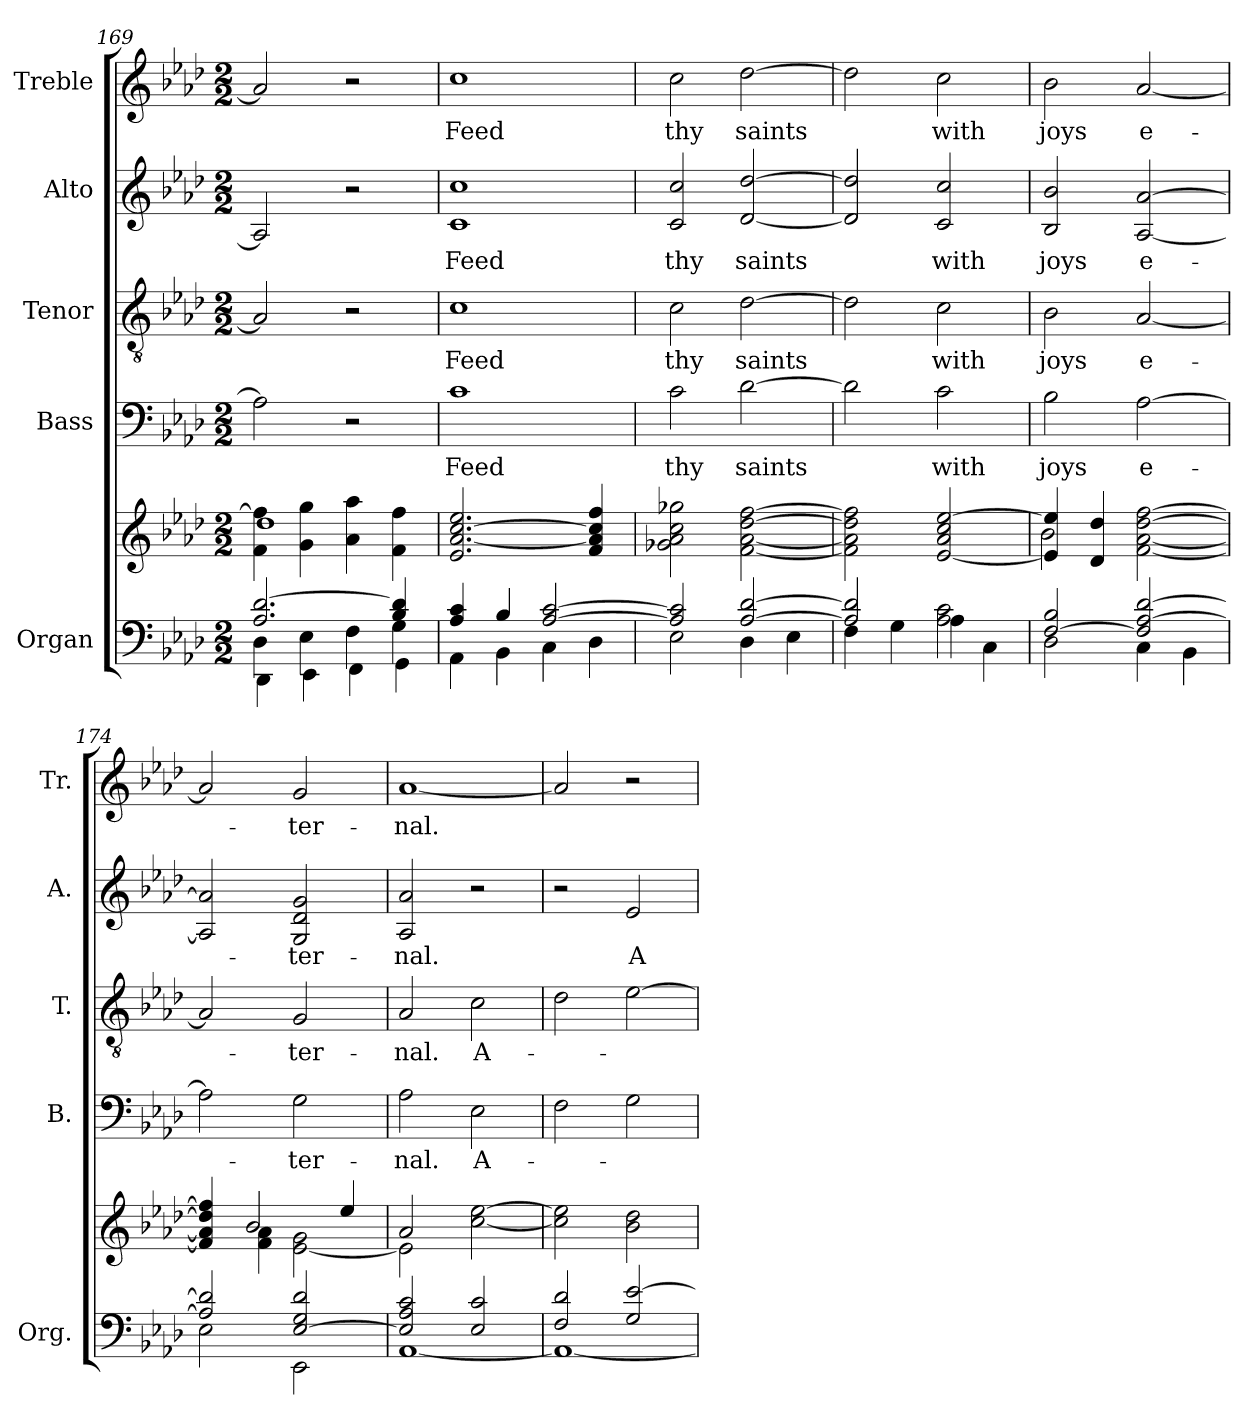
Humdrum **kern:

**kern	**kern	**kern	**text	**kern	**text	**kern	**text	**kern	**text
*part5	*part5	*part4	*part4	*part3	*part3	*part2	*part2	*part1	*part1
*staff6	*staff5	*staff4	*staff4	*staff3	*staff3	*staff2	*staff2	*staff1	*staff1
*I"Organ	*	*I"Bass	*	*I"Tenor	*	*I"Alto	*	*I"Treble	*
*I'Org.	*	*I'B.	*	*I'T.	*	*I'A.	*	*I'Tr.	*
*clefF4	*clefG2	*clefF4	*	*clefGv2	*	*clefG2	*	*clefG2	*
*	*	*	*	*ITrd7c12	*	*	*	*	*
*k[b-e-a-d-]	*k[b-e-a-d-]	*k[b-e-a-d-]	*	*k[b-e-a-d-]	*	*k[b-e-a-d-]	*	*k[b-e-a-d-]	*
*A-:	*A-:	*A-:	*	*A-:	*	*A-:	*	*A-:	*
*M2/2	*M2/2	*M2/2	*	*M2/2	*	*M2/2	*	*M2/2	*
=169	=169	=169	=169	=169	=169	=169	=169	=169	=169
*^	*^	*	*	*	*	*	*	*	*
*	*^	*	*	*	*	*	*	*	*	*	*
2.A-i/ [2.d-i	4D-i\	4DD-i\	4fi\ 4ffi]	1dd-i	2A-i\]	.	2AA-i/]	.	2A-i/]	.	2a-i/]	.
.	4E-i\	4EE-i\	4gi\ 4ggi	.	.	.	.	.	.	.	.	.
.	4Fi\	4FFi\	4a-i\ 4aa-i	.	2r	.	2r	.	2r	.	2r	.
4B-i/ 4d-i]	4Gi\	4GGi\	4fi\ 4ffi	.	.	.	.	.	.	.	.	.
*	*v	*v	*	*	*	*	*	*	*	*	*	*
*	*	*v	*v	*	*	*	*	*	*	*	*
=170	=170	=170	=170	=170	=170	=170	=170	=170	=170	=170
*	*^	*	*	*	*	*	*	*	*	*
!	!	!	!	!	!LO:LY:b:color=#000000	!	!	!	!	!	!
*	*v	*v	*	*	*	*	*	*	*	*	*
*	*^	*	*	*	*	*	*	*	*	*
!	!	!	!	!	!	!	!LO:LY:b:color=#000000	!	!	!	!
*	*v	*v	*	*	*	*	*	*	*	*	*
*	*^	*	*	*	*	*	*	*	*	*
!	!	!	!	!	!	!	!	!	!LO:LY:b:color=#000000	!	!
*	*v	*v	*	*	*	*	*	*	*	*	*
*	*^	*	*	*	*	*	*	*	*	*
!	!	!	!	!	!	!	!	!	!	!	!LO:LY:b:color=#000000
*	*v	*v	*	*	*	*	*	*	*	*	*
4A-i/ 4ci	4AA-i\	2.e-i/ [2.a-i [2.cci 2.ee-i	1ci	Feed	1Ci	Feed	1ci 1cci	Feed	1cci	Feed
4B-i/	4BB-i\	.	.	.	.	.	.	.	.	.
[2A-i/ [2ci	4Ci\	.	.	.	.	.	.	.	.	.
.	4D-i\	4fi/ 4a-i] 4cci] 4ffi	.	.	.	.	.	.	.	.
=171	=171	=171	=171	=171	=171	=171	=171	=171	=171	=171
!	!	!	!	!LO:LY:b:color=#000000	!	!	!	!	!	!
!	!	!	!	!	!	!LO:LY:b:color=#000000	!	!	!	!
!	!	!	!	!	!	!	!	!LO:LY:b:color=#000000	!	!
!	!	!	!	!	!	!	!	!	!	!LO:LY:b:color=#000000
2A-i/] 2ci]	2E-i\	2g-Xi\ 2a-i 2cci 2gg-Xi	2ci\	thy	2Ci\	thy	2ci/ 2cci	thy	2cci\	thy
!	!	!	!	!LO:LY:b:color=#000000	!	!	!	!	!	!
!	!	!	!	!	!	!LO:LY:b:color=#000000	!	!	!	!
!	!	!	!	!	!	!	!	!LO:LY:b:color=#000000	!	!
!	!	!	!	!	!	!	!	!	!	!LO:LY:b:color=#000000
[2A-i/ [2d-i	4D-i\	[2fi\ [2a-i [2dd-i [2ffi	[2d-i\	saints	[2D-i\	saints	[2d-i/ [2dd-i	saints	[2dd-i\	saints
.	4E-i\	.	.	.	.	.	.	.	.	.
!!LO:LB:g=z
=172	=172	=172	=172	=172	=172	=172	=172	=172	=172	=172
*	*^	*	*	*	*	*	*	*	*	*
2A-i/] 2d-i]	4Fi\	4ryy	2fi\] 2a-i] 2dd-i] 2ffi]	2d-i\]	.	2D-i\]	.	2d-i/] 2dd-i]	.	2dd-i\]	.
.	4Gi\	2ryy	.	.	.	.	.	.	.	.	.
!	!	!	!	!	!LO:LY:b:color=#000000	!	!	!	!	!	!
!	!	!	!	!	!	!	!LO:LY:b:color=#000000	!	!	!	!
!	!	!	!	!	!	!	!	!	!LO:LY:b:color=#000000	!	!
!	!	!	!	!	!	!	!	!	!	!	!LO:LY:b:color=#000000
2A-i\ 2ci	4A-i\	.	[2e-i/ 2a-i 2cci [2ee-i	2ci\	with	2Ci\	with	2ci/ 2cci	with	2cci\	with
.	4Ci\	4ryy	.	.	.	.	.	.	.	.	.
*	*v	*v	*	*	*	*	*	*	*	*	*
=173	=173	=173	=173	=173	=173	=173	=173	=173	=173	=173
*	*	*^	*	*	*	*	*	*	*	*
*	*^	*	*	*	*	*	*	*	*	*	*
!	!	!	!	!	!	!LO:LY:b:color=#000000	!	!	!	!	!	!
*	*v	*v	*	*	*	*	*	*	*	*	*	*
*	*^	*	*	*	*	*	*	*	*	*	*
!	!	!	!	!	!	!	!	!LO:LY:b:color=#000000	!	!	!	!
*	*v	*v	*	*	*	*	*	*	*	*	*	*
*	*^	*	*	*	*	*	*	*	*	*	*
!	!	!	!	!	!	!	!	!	!	!LO:LY:b:color=#000000	!	!
*	*v	*v	*	*	*	*	*	*	*	*	*	*
*	*^	*	*	*	*	*	*	*	*	*	*
!	!	!	!	!	!	!	!	!	!	!	!	!LO:LY:b:color=#000000
*	*v	*v	*	*	*	*	*	*	*	*	*	*
[2Fi/ 2B-i	2D-i\	4e-i/] 4ee-i]	2b-i\	2B-i\	joys	2BB-i\	joys	2B-i/ 2b-i	joys	2b-i\	joys
.	.	4d-i/ 4dd-i	.	.	.	.	.	.	.	.	.
!	!	!	!	!	!LO:LY:b:color=#000000	!	!	!	!	!	!
!	!	!	!	!	!	!	!LO:LY:b:color=#000000	!	!	!	!
!	!	!	!	!	!	!	!	!	!LO:LY:b:color=#000000	!	!
!	!	!	!	!	!	!	!	!	!	!	!LO:LY:b:color=#000000
2Fi/] [2A-i [2d-i	4Ci\	[2fi\ [2a-i [2dd-i [2ffi	2ryy	[2A-i\	e-	[2AA-i/	e-	[2A-i/ [2a-i	e-	[2a-i/	e-
.	4BB-i\	.	.	.	.	.	.	.	.	.	.
=174	=174	=174	=174	=174	=174	=174	=174	=174	=174	=174	=174
2A-i/] 2d-i]	2E-i\	4fi/] 4a-i] 4dd-i] 4ffi]	4ryy	2A-i\]	.	2AA-i/]	.	2A-i/] 2a-i]	.	2a-i/]	.
.	.	2b-i/	4fi\ 4a-i	.	.	.	.	.	.	.	.
!	!	!	!	!	!LO:LY:b:color=#000000	!	!	!	!	!	!
!	!	!	!	!	!	!	!LO:LY:b:color=#000000	!	!	!	!
!	!	!	!	!	!	!	!	!	!LO:LY:b:color=#000000	!	!
!	!	!	!	!	!	!	!	!	!	!	!LO:LY:b:color=#000000
[2E-i/ 2Gi 2d-i	2EE-i\	.	[2e-i\ 2gi	2Gi\	-ter-	2GGi/	-ter-	2Gi/ 2d-i 2gi	-ter-	2gi/	-ter-
.	.	4ee-i/	.	.	.	.	.	.	.	.	.
=175	=175	=175	=175	=175	=175	=175	=175	=175	=175	=175	=175
!	!	!	!	!	!LO:LY:b:color=#000000	!	!	!	!	!	!
!	!	!	!	!	!	!	!LO:LY:b:color=#000000	!	!	!	!
!	!	!	!	!	!	!	!	!	!LO:LY:b:color=#000000	!	!
!	!	!	!	!	!	!	!	!	!	!	!LO:LY:b:color=#000000
2E-i/] 2A-i 2ci	[1AA-i	2a-i/	2e-i\]	2A-i\	-nal.	2AA-i/	-nal.	2A-i/ 2a-i	-nal.	[1a-i	-nal.
!	!	!	!	!	!LO:LY:b:color=#000000	!	!	!	!	!	!
!	!	!	!	!	!	!	!LO:LY:b:color=#000000	!	!	!	!
2E-i/ 2ci	.	[2cci\ [2ee-i	2ryy	2E-i\	A-	2Ci\	A-	2r	.	.	.
*	*	*v	*v	*	*	*	*	*	*	*	*
=176	=176	=176	=176	=176	=176	=176	=176	=176	=176	=176
2Fi/ 2d-i	1AA-i_	2cci\] 2ee-i]	2Fi\	.	2D-i\	.	2r	.	2a-i/]	.
!	!	!	!	!	!	!	!	!LO:LY:b:color=#000000	!	!
2Gi/ [2e-i	.	2b-i\ 2dd-i	2Gi\	.	[2E-i\	.	2e-i/	A-	2r	.
*v	*v	*	*	*	*	*	*	*	*	*
=	=	=	=	=	=	=	=	=	=
*-	*-	*-	*-	*-	*-	*-	*-	*-	*-
